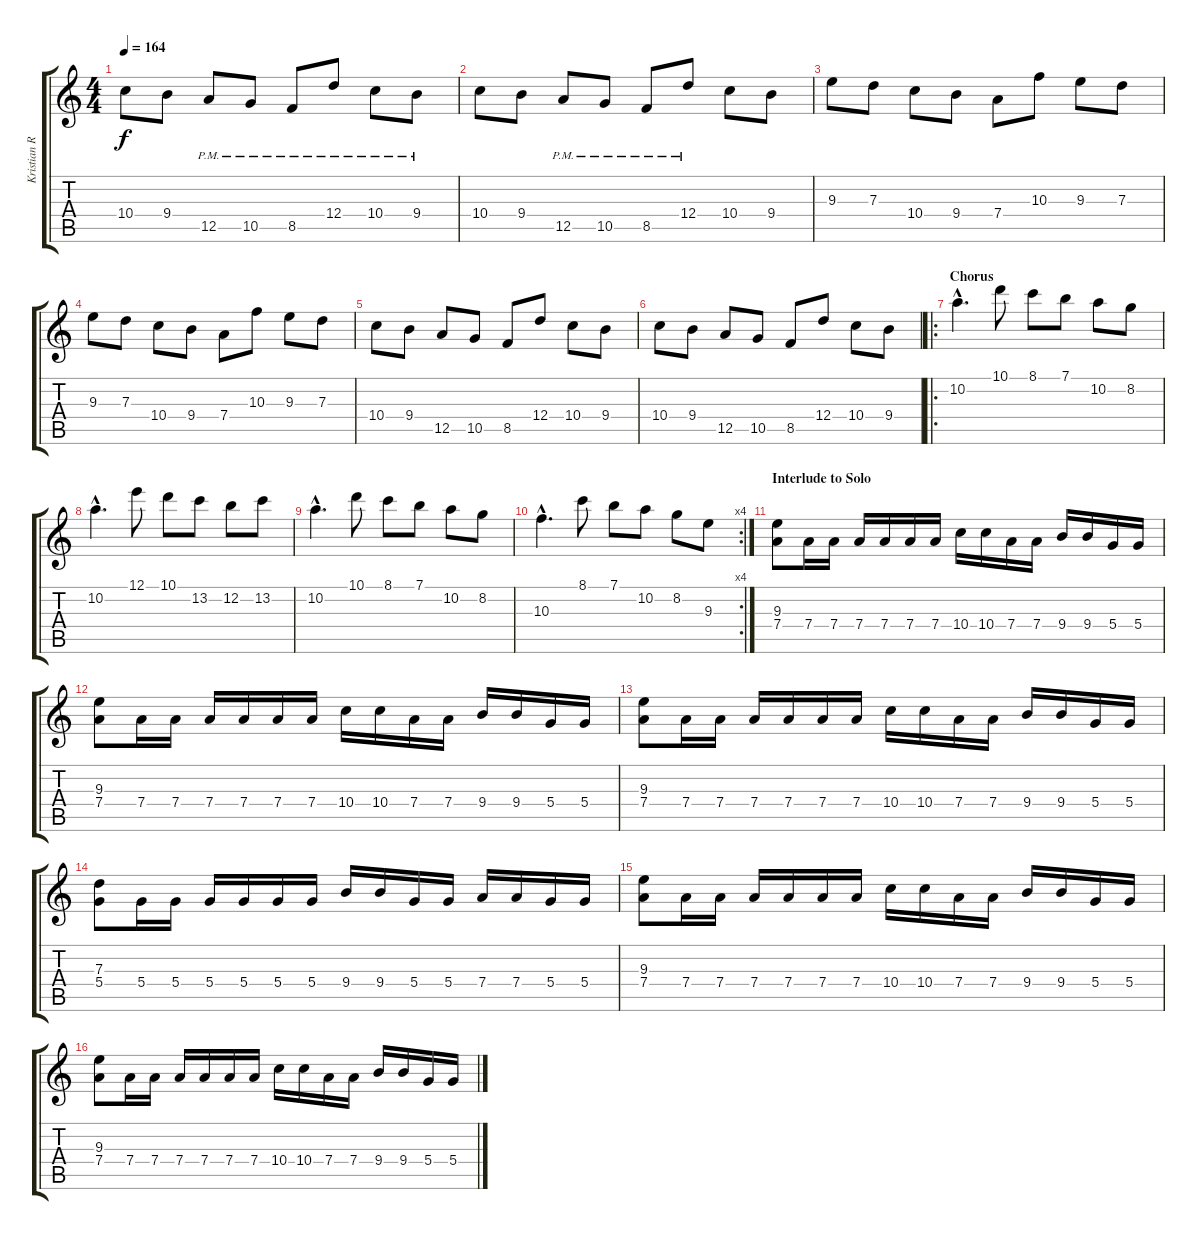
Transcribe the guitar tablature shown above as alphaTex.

\track ("Kristian Ranta - Guitars" "Kristian R") {instrument distortionguitar}
\staff {score tabs}
\tuning (E4 B3 G3 D3 A2 E2) {hide}
\ts (4 4)
\tempo 164
\clef g2
\ks c
10.4.8{dy f} 9.4.8 12.5{pm}.8 10.5{pm}.8 8.5{pm}.8 12.4{pm}.8 10.4{pm}.8 9.4{pm}.8 |
10.4.8 9.4.8 12.5{pm}.8 10.5{pm}.8 8.5{pm}.8 12.4{pm}.8 10.4.8 9.4.8 |
9.3.8 7.3.8 10.4.8 9.4.8 7.4.8 10.3.8 9.3.8 7.3.8 |
9.3.8 7.3.8 10.4.8 9.4.8 7.4.8 10.3.8 9.3.8 7.3.8 |
10.4.8 9.4.8 12.5.8 10.5.8 8.5.8 12.4.8 10.4.8 9.4.8 |
10.4.8 9.4.8 12.5.8 10.5.8 8.5.8 12.4.8 10.4.8 9.4.8 |
\ro
\section ("" "Chorus")
10.2{hac}.4{d} 10.1.8 8.1.8 7.1.8 10.2.8 8.2.8 |
10.2{hac}.4{d} 12.1.8 10.1.8 13.2.8 12.2.8 13.2.8 |
10.2{hac}.4{d} 10.1.8 8.1.8 7.1.8 10.2.8 8.2.8 |
\rc 4
10.3{hac}.4{d} 8.1.8 7.1.8 10.2.8 8.2.8 9.3.8 |
\section ("" "Interlude to Solo")
(9.3 7.4).8 7.4.16 7.4.16 7.4.16 7.4.16 7.4.16 7.4.16 10.4.16 10.4.16 7.4.16 7.4.16 9.4.16 9.4.16 5.4.16 5.4.16 |
(9.3 7.4).8 7.4.16 7.4.16 7.4.16 7.4.16 7.4.16 7.4.16 10.4.16 10.4.16 7.4.16 7.4.16 9.4.16 9.4.16 5.4.16 5.4.16 |
(9.3 7.4).8 7.4.16 7.4.16 7.4.16 7.4.16 7.4.16 7.4.16 10.4.16 10.4.16 7.4.16 7.4.16 9.4.16 9.4.16 5.4.16 5.4.16 |
(7.3 5.4).8 5.4.16 5.4.16 5.4.16 5.4.16 5.4.16 5.4.16 9.4.16 9.4.16 5.4.16 5.4.16 7.4.16 7.4.16 5.4.16 5.4.16 |
(9.3 7.4).8 7.4.16 7.4.16 7.4.16 7.4.16 7.4.16 7.4.16 10.4.16 10.4.16 7.4.16 7.4.16 9.4.16 9.4.16 5.4.16 5.4.16 |
(9.3 7.4).8 7.4.16 7.4.16 7.4.16 7.4.16 7.4.16 7.4.16 10.4.16 10.4.16 7.4.16 7.4.16 9.4.16 9.4.16 5.4.16 5.4.16
